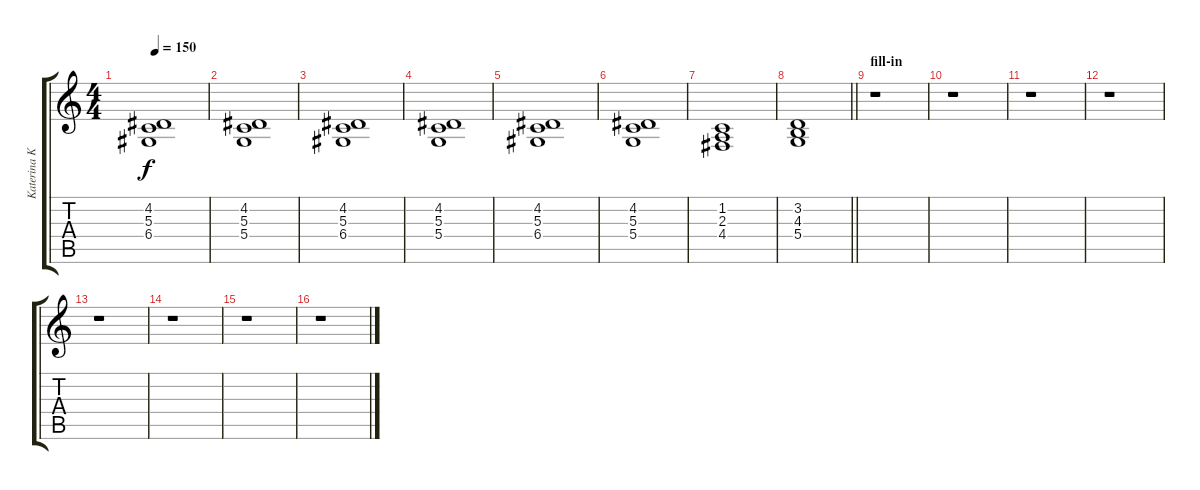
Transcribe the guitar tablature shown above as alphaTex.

\track ("Katerina Kotelnikova " "Katerina K") {instrument drawbarorgan}
\staff {score tabs}
\tuning (E4 B3 G3 D3 A2 E2) {hide}
\ts (4 4)
\tempo 150
\clef g2
\ks c
(4.2 5.3 6.4).1{dy f} |
(4.2 5.3 5.4).1 |
(4.2 5.3 6.4).1 |
(4.2 5.3 5.4).1 |
(4.2 5.3 6.4).1 |
(4.2 5.3 5.4).1 |
(1.2 2.3 4.4).1 |
\barLineRight lightlight
(3.2 4.3 5.4).1 |
\section ("" "fill-in")
r.1 |
r.1 |
r.1 |
r.1 |
r.1 |
r.1 |
r.1 |
r.1
